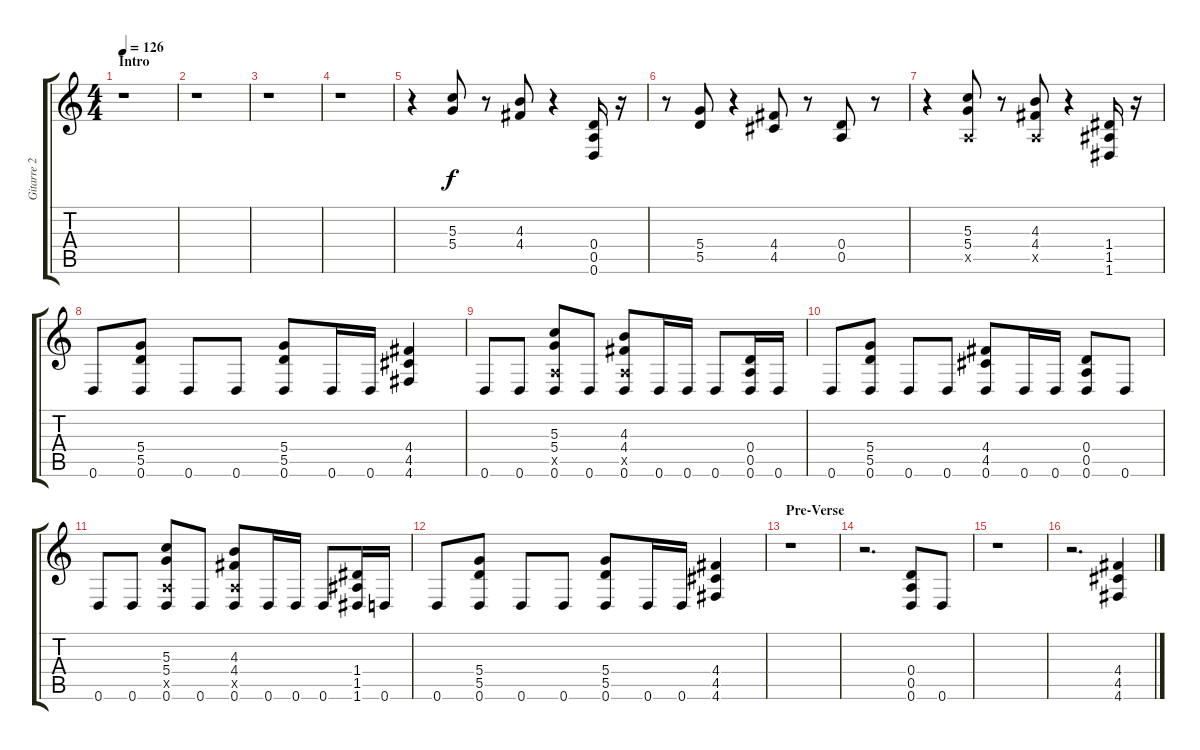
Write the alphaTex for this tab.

\track ("Gitarre 2" "Gitarre 2") {instrument overdrivenguitar}
\staff {score tabs}
\tuning (E4 B3 G3 D3 A2 D2) {hide}
\ts (4 4)
\section ("" "Intro")
\tempo 126
\clef g2
\ks c
r.1{dy f instrument overdrivenguitar} |
r.1 |
r.1 |
r.1 |
r.4 (5.3 5.4).8 r.8 (4.3 4.4).8 r.4 (0.4 0.5 0.6).16 r.16 |
r.8 (5.4 5.5).8 r.4 (4.4 4.5).8 r.8 (0.4 0.5).8 r.8 |
r.4 (5.3 5.4 0.5{x}).8 r.8 (4.3 4.4 0.5{x}).8 r.4 (1.4 1.5 1.6).16 r.16 |
0.6.8 (5.4 5.5 0.6).8 0.6.8 0.6.8 (5.4 5.5 0.6).8 0.6.16 0.6.16 (4.4 4.5 4.6).4 |
0.6.8 0.6.8 (5.3 5.4 0.5{x} 0.6).8 0.6.8 (4.3 4.4 0.5{x} 0.6).8 0.6.16 0.6.16 0.6.8 (0.4 0.5 0.6).16 0.6.16 |
0.6.8 (5.4 5.5 0.6).8 0.6.8 0.6.8 (4.4 4.5 0.6).8 0.6.16 0.6.16 (0.4 0.5 0.6).8 0.6.8 |
0.6.8 0.6.8 (5.3 5.4 0.5{x} 0.6).8 0.6.8 (4.3 4.4 0.5{x} 0.6).8 0.6.16 0.6.16 0.6.8 (1.4 1.5 1.6).16 0.6.16 |
0.6.8 (5.4 5.5 0.6).8 0.6.8 0.6.8 (5.4 5.5 0.6).8 0.6.16 0.6.16 (4.4 4.5 4.6).4 |
\section ("" "Pre-Verse")
r.1 |
r.2{d} (0.4 0.5 0.6).8 0.6.8 |
r.1 |
r.2{d} (4.4 4.5 4.6).4
